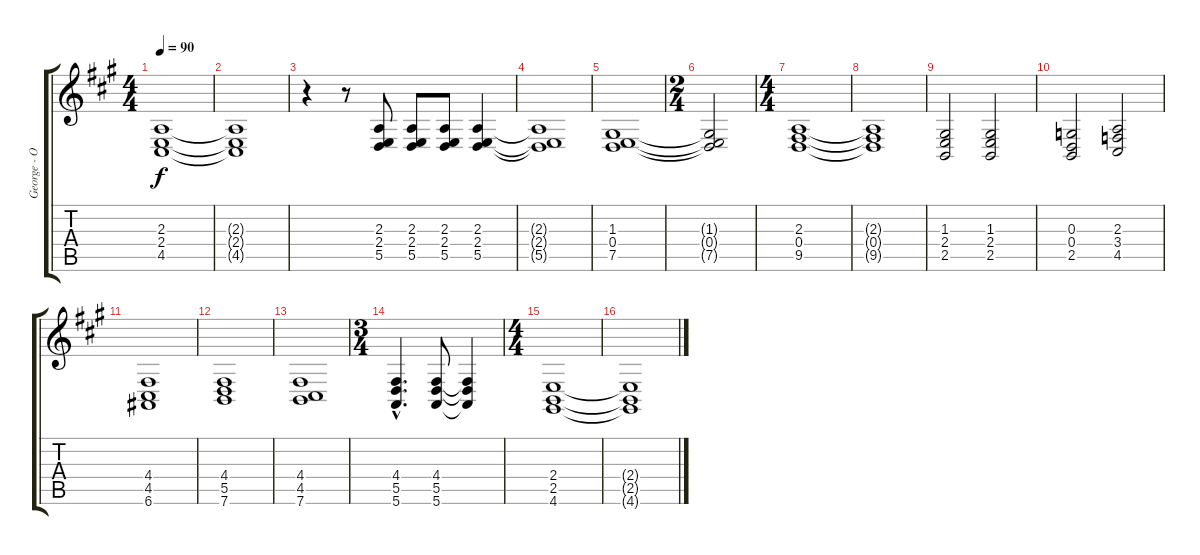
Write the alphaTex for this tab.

\track ("George - Organ Bass" "George - O") {instrument drawbarorgan}
\staff {score tabs}
\tuning (E4 B3 G3 D3 A2 E2) {hide}
\ts (4 4)
\tempo 90
\clef g2
\ks a
(2.3{t} 2.4{t} 4.5{t}).1{dy f} |
(2.3{t} 2.4{t} 4.5{t}).1 |
r.4 r.8 (2.3 2.4 5.5).8 (2.3 2.4 5.5).8 (2.3 2.4 5.5).8 (2.3 2.4 5.5).4 |
(2.3{t} 2.4{t} 5.5{t}).1 |
(1.3 0.4 7.5).1 |
\ts (2 4)
(1.3{t} 0.4{t} 7.5{t}).2 |
\ts (4 4)
(2.3 0.4 9.5).1 |
(2.3{t} 0.4{t} 9.5{t}).1 |
(1.3 2.4 2.5).2 (1.3 2.4 2.5).2 |
(0.3 0.4 2.5).2 (2.3 3.4 4.5).2 |
(4.4 4.5 6.6).1 |
(4.4 5.5 7.6).1 |
(4.4 4.5 7.6).1 |
\ts (3 4)
(4.4{hac} 5.5{hac} 5.6{hac}).4{d} (4.4 5.5 5.6).8 (4.4{t} 5.5{t} 5.6{t}).4 |
\ts (4 4)
(2.4 2.5 4.6).1 |
(2.4{t} 2.5{t} 4.6{t}).1
